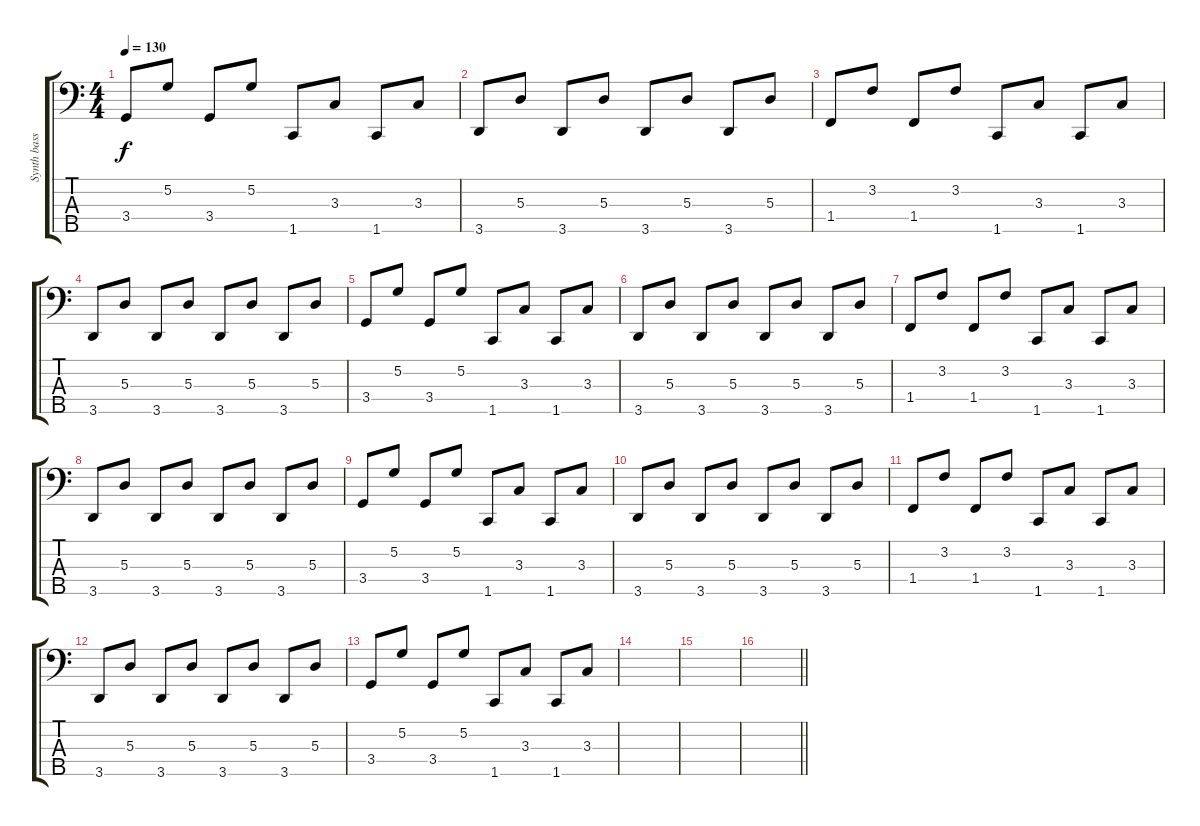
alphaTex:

\track ("Synth bass" "Synth bass") {instrument synthbass1}
\staff {score tabs}
\tuning (G2 D2 A1 E1 B0) {hide}
\ts (4 4)
\tempo 130
\clef f4
\ks c
3.4.8{dy f} 5.2.8 3.4.8 5.2.8 1.5.8 3.3.8 1.5.8 3.3.8 |
3.5.8 5.3.8 3.5.8 5.3.8 3.5.8 5.3.8 3.5.8 5.3.8 |
1.4.8 3.2.8 1.4.8 3.2.8 1.5.8 3.3.8 1.5.8 3.3.8 |
3.5.8 5.3.8 3.5.8 5.3.8 3.5.8 5.3.8 3.5.8 5.3.8 |
3.4.8 5.2.8 3.4.8 5.2.8 1.5.8 3.3.8 1.5.8 3.3.8 |
3.5.8 5.3.8 3.5.8 5.3.8 3.5.8 5.3.8 3.5.8 5.3.8 |
1.4.8 3.2.8 1.4.8 3.2.8 1.5.8 3.3.8 1.5.8 3.3.8 |
3.5.8 5.3.8 3.5.8 5.3.8 3.5.8 5.3.8 3.5.8 5.3.8 |
3.4.8 5.2.8 3.4.8 5.2.8 1.5.8 3.3.8 1.5.8 3.3.8 |
3.5.8 5.3.8 3.5.8 5.3.8 3.5.8 5.3.8 3.5.8 5.3.8 |
1.4.8 3.2.8 1.4.8 3.2.8 1.5.8 3.3.8 1.5.8 3.3.8 |
3.5.8 5.3.8 3.5.8 5.3.8 3.5.8 5.3.8 3.5.8 5.3.8 |
3.4.8 5.2.8 3.4.8 5.2.8 1.5.8 3.3.8 1.5.8 3.3.8 |
|
|
\barLineRight lightlight
